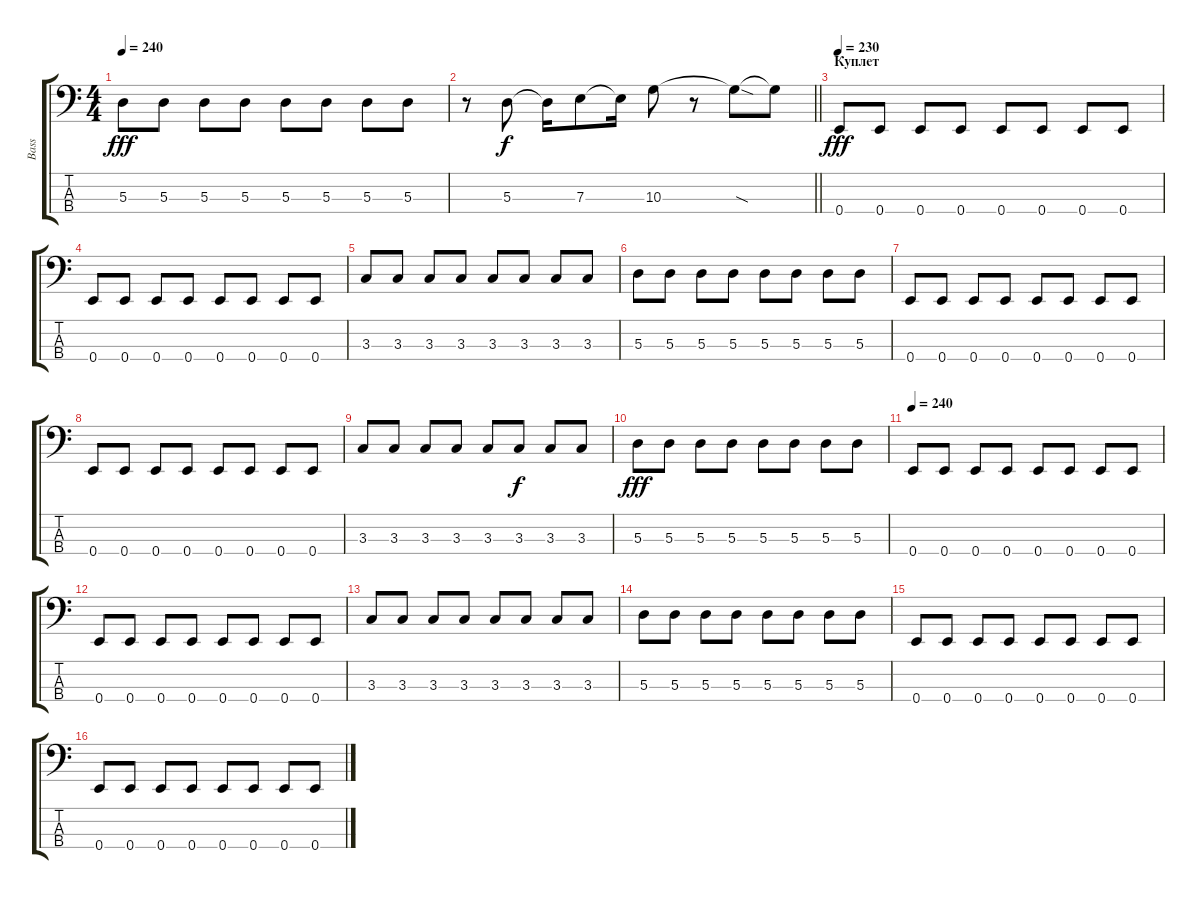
\track ("Bass" "Bass") {instrument electricbassfinger}
\staff {score tabs}
\tuning (G2 D2 A1 E1) {hide}
\ts (4 4)
\tempo 240
\clef f4
\ks c
5.3.8{dy fff} 5.3.8 5.3.8 5.3.8 5.3.8 5.3.8 5.3.8 5.3.8 |
\barLineRight lightlight
r.8 5.3.8{dy f} 5.3{t}.16 7.3.8 7.3{t}.16 10.3.8 r.8 10.3{sod t}.8 10.3{t}.8 |
\section ("" "Куплет")
\tempo 230
0.4.8{dy fff} 0.4.8 0.4.8 0.4.8 0.4.8 0.4.8 0.4.8 0.4.8 |
0.4.8 0.4.8 0.4.8 0.4.8 0.4.8 0.4.8 0.4.8 0.4.8 |
3.3.8 3.3.8 3.3.8 3.3.8 3.3.8 3.3.8 3.3.8 3.3.8 |
5.3.8 5.3.8 5.3.8 5.3.8 5.3.8 5.3.8 5.3.8 5.3.8 |
0.4.8 0.4.8 0.4.8 0.4.8 0.4.8 0.4.8 0.4.8 0.4.8 |
0.4.8 0.4.8 0.4.8 0.4.8 0.4.8 0.4.8 0.4.8 0.4.8 |
3.3.8 3.3.8 3.3.8 3.3.8 3.3.8 3.3.8{dy f} 3.3.8 3.3.8 |
5.3.8{dy fff} 5.3.8 5.3.8 5.3.8 5.3.8 5.3.8 5.3.8 5.3.8 |
\tempo 240
0.4.8 0.4.8 0.4.8 0.4.8 0.4.8 0.4.8 0.4.8 0.4.8 |
0.4.8 0.4.8 0.4.8 0.4.8 0.4.8 0.4.8 0.4.8 0.4.8 |
3.3.8 3.3.8 3.3.8 3.3.8 3.3.8 3.3.8 3.3.8 3.3.8 |
5.3.8 5.3.8 5.3.8 5.3.8 5.3.8 5.3.8 5.3.8 5.3.8 |
0.4.8 0.4.8 0.4.8 0.4.8 0.4.8 0.4.8 0.4.8 0.4.8 |
0.4.8 0.4.8 0.4.8 0.4.8 0.4.8 0.4.8 0.4.8 0.4.8
